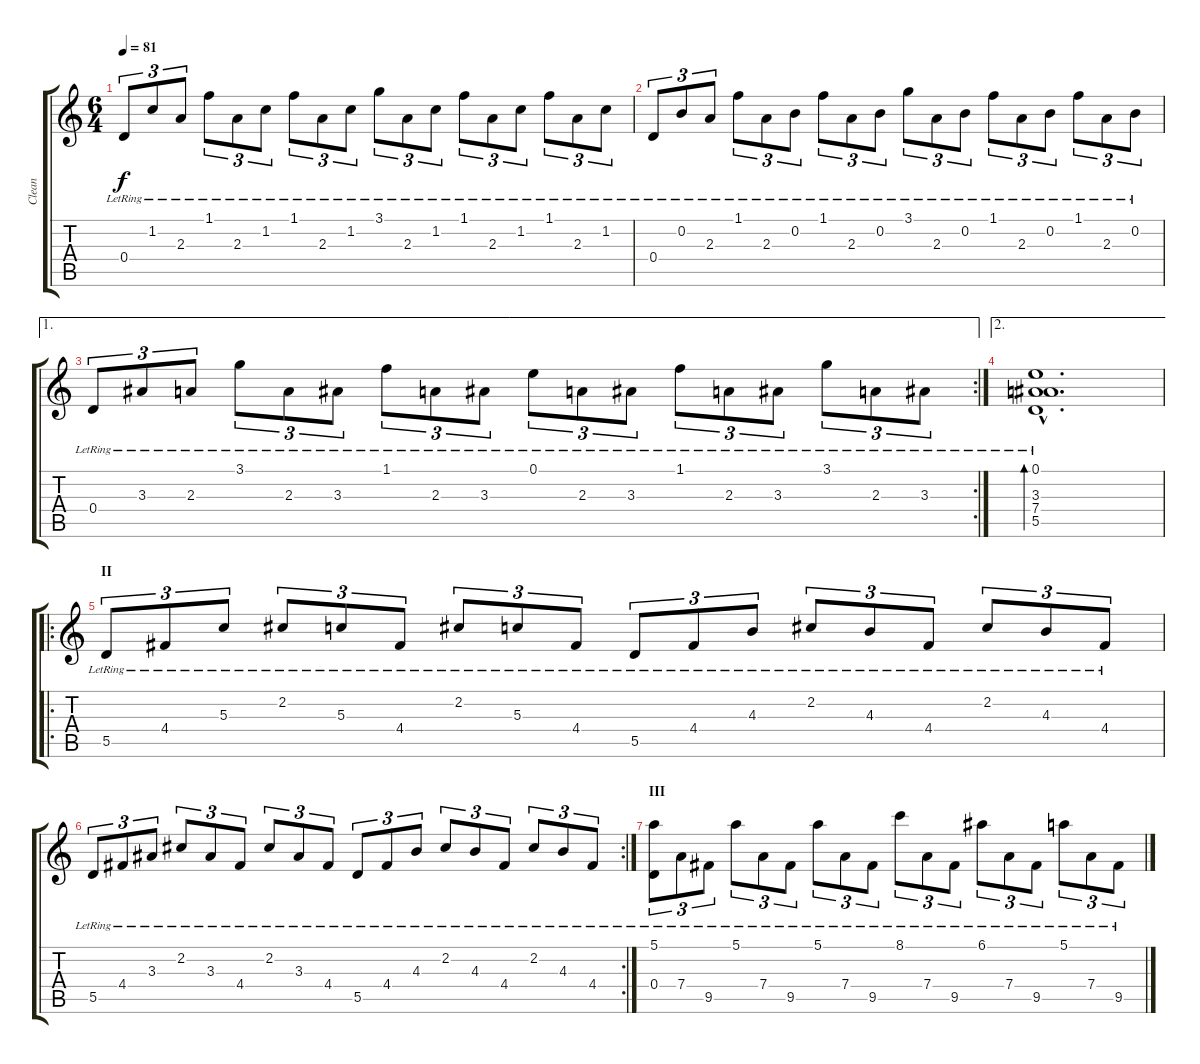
\track ("Clean" "Clean") {instrument acousticguitarnylon}
\staff {score tabs}
\tuning (E4 B3 G3 D3 A2 E2) {hide}
\ts (6 4)
\tempo 81
\clef g2
\ks c
0.4{lr}.8{tu (3 2) dy f} 1.2{lr}.8{tu (3 2)} 2.3{lr}.8{tu (3 2)} 1.1{lr}.8{tu (3 2)} 2.3{lr}.8{tu (3 2)} 1.2{lr}.8{tu (3 2)} 1.1{lr}.8{tu (3 2)} 2.3{lr}.8{tu (3 2)} 1.2{lr}.8{tu (3 2)} 3.1{lr}.8{tu (3 2)} 2.3{lr}.8{tu (3 2)} 1.2{lr}.8{tu (3 2)} 1.1{lr}.8{tu (3 2)} 2.3{lr}.8{tu (3 2)} 1.2{lr}.8{tu (3 2)} 1.1{lr}.8{tu (3 2)} 2.3{lr}.8{tu (3 2)} 1.2{lr}.8{tu (3 2)} |
0.4{lr}.8{tu (3 2)} 0.2{lr}.8{tu (3 2)} 2.3{lr}.8{tu (3 2)} 1.1{lr}.8{tu (3 2)} 2.3{lr}.8{tu (3 2)} 0.2{lr}.8{tu (3 2)} 1.1{lr}.8{tu (3 2)} 2.3{lr}.8{tu (3 2)} 0.2{lr}.8{tu (3 2)} 3.1{lr}.8{tu (3 2)} 2.3{lr}.8{tu (3 2)} 0.2{lr}.8{tu (3 2)} 1.1{lr}.8{tu (3 2)} 2.3{lr}.8{tu (3 2)} 0.2{lr}.8{tu (3 2)} 1.1{lr}.8{tu (3 2)} 2.3{lr}.8{tu (3 2)} 0.2{lr}.8{tu (3 2)} |
\ae 1
\rc 2
0.4{lr}.8{tu (3 2)} 3.3{lr}.8{tu (3 2)} 2.3{lr}.8{tu (3 2)} 3.1{lr}.8{tu (3 2)} 2.3{lr}.8{tu (3 2)} 3.3{lr}.8{tu (3 2)} 1.1{lr}.8{tu (3 2)} 2.3{lr}.8{tu (3 2)} 3.3{lr}.8{tu (3 2)} 0.1{lr}.8{tu (3 2)} 2.3{lr}.8{tu (3 2)} 3.3{lr}.8{tu (3 2)} 1.1{lr}.8{tu (3 2)} 2.3{lr}.8{tu (3 2)} 3.3{lr}.8{tu (3 2)} 3.1{lr}.8{tu (3 2)} 2.3{lr}.8{tu (3 2)} 3.3{lr}.8{tu (3 2)} |
\ae 2
(0.1{hac lr} 3.3{hac} 7.4{hac lr} 5.5{hac}).1{d bd 240} |
\ro
\section ("" "II")
5.5{lr}.8{tu (3 2)} 4.4{lr}.8{tu (3 2)} 5.3{lr}.8{tu (3 2)} 2.2{lr}.8{tu (3 2)} 5.3{lr}.8{tu (3 2)} 4.4{lr}.8{tu (3 2)} 2.2{lr}.8{tu (3 2)} 5.3{lr}.8{tu (3 2)} 4.4{lr}.8{tu (3 2)} 5.5{lr}.8{tu (3 2)} 4.4{lr}.8{tu (3 2)} 4.3{lr}.8{tu (3 2)} 2.2{lr}.8{tu (3 2)} 4.3{lr}.8{tu (3 2)} 4.4{lr}.8{tu (3 2)} 2.2{lr}.8{tu (3 2)} 4.3{lr}.8{tu (3 2)} 4.4{lr}.8{tu (3 2)} |
\rc 2
5.5{lr}.8{tu (3 2)} 4.4{lr}.8{tu (3 2)} 3.3{lr}.8{tu (3 2)} 2.2{lr}.8{tu (3 2)} 3.3{lr}.8{tu (3 2)} 4.4{lr}.8{tu (3 2)} 2.2{lr}.8{tu (3 2)} 3.3{lr}.8{tu (3 2)} 4.4{lr}.8{tu (3 2)} 5.5{lr}.8{tu (3 2)} 4.4{lr}.8{tu (3 2)} 4.3{lr}.8{tu (3 2)} 2.2{lr}.8{tu (3 2)} 4.3{lr}.8{tu (3 2)} 4.4{lr}.8{tu (3 2)} 2.2{lr}.8{tu (3 2)} 4.3{lr}.8{tu (3 2)} 4.4{lr}.8{tu (3 2)} |
\section ("" "III")
(5.1{lr} 0.4{lr}).8{tu (3 2)} 7.4{lr}.8{tu (3 2)} 9.5{lr}.8{tu (3 2)} 5.1{lr}.8{tu (3 2)} 7.4{lr}.8{tu (3 2)} 9.5{lr}.8{tu (3 2)} 5.1{lr}.8{tu (3 2)} 7.4{lr}.8{tu (3 2)} 9.5{lr}.8{tu (3 2)} 8.1{lr}.8{tu (3 2)} 7.4{lr}.8{tu (3 2)} 9.5{lr}.8{tu (3 2)} 6.1{lr}.8{tu (3 2)} 7.4{lr}.8{tu (3 2)} 9.5{lr}.8{tu (3 2)} 5.1{lr}.8{tu (3 2)} 7.4{lr}.8{tu (3 2)} 9.5{lr}.8{tu (3 2)}
